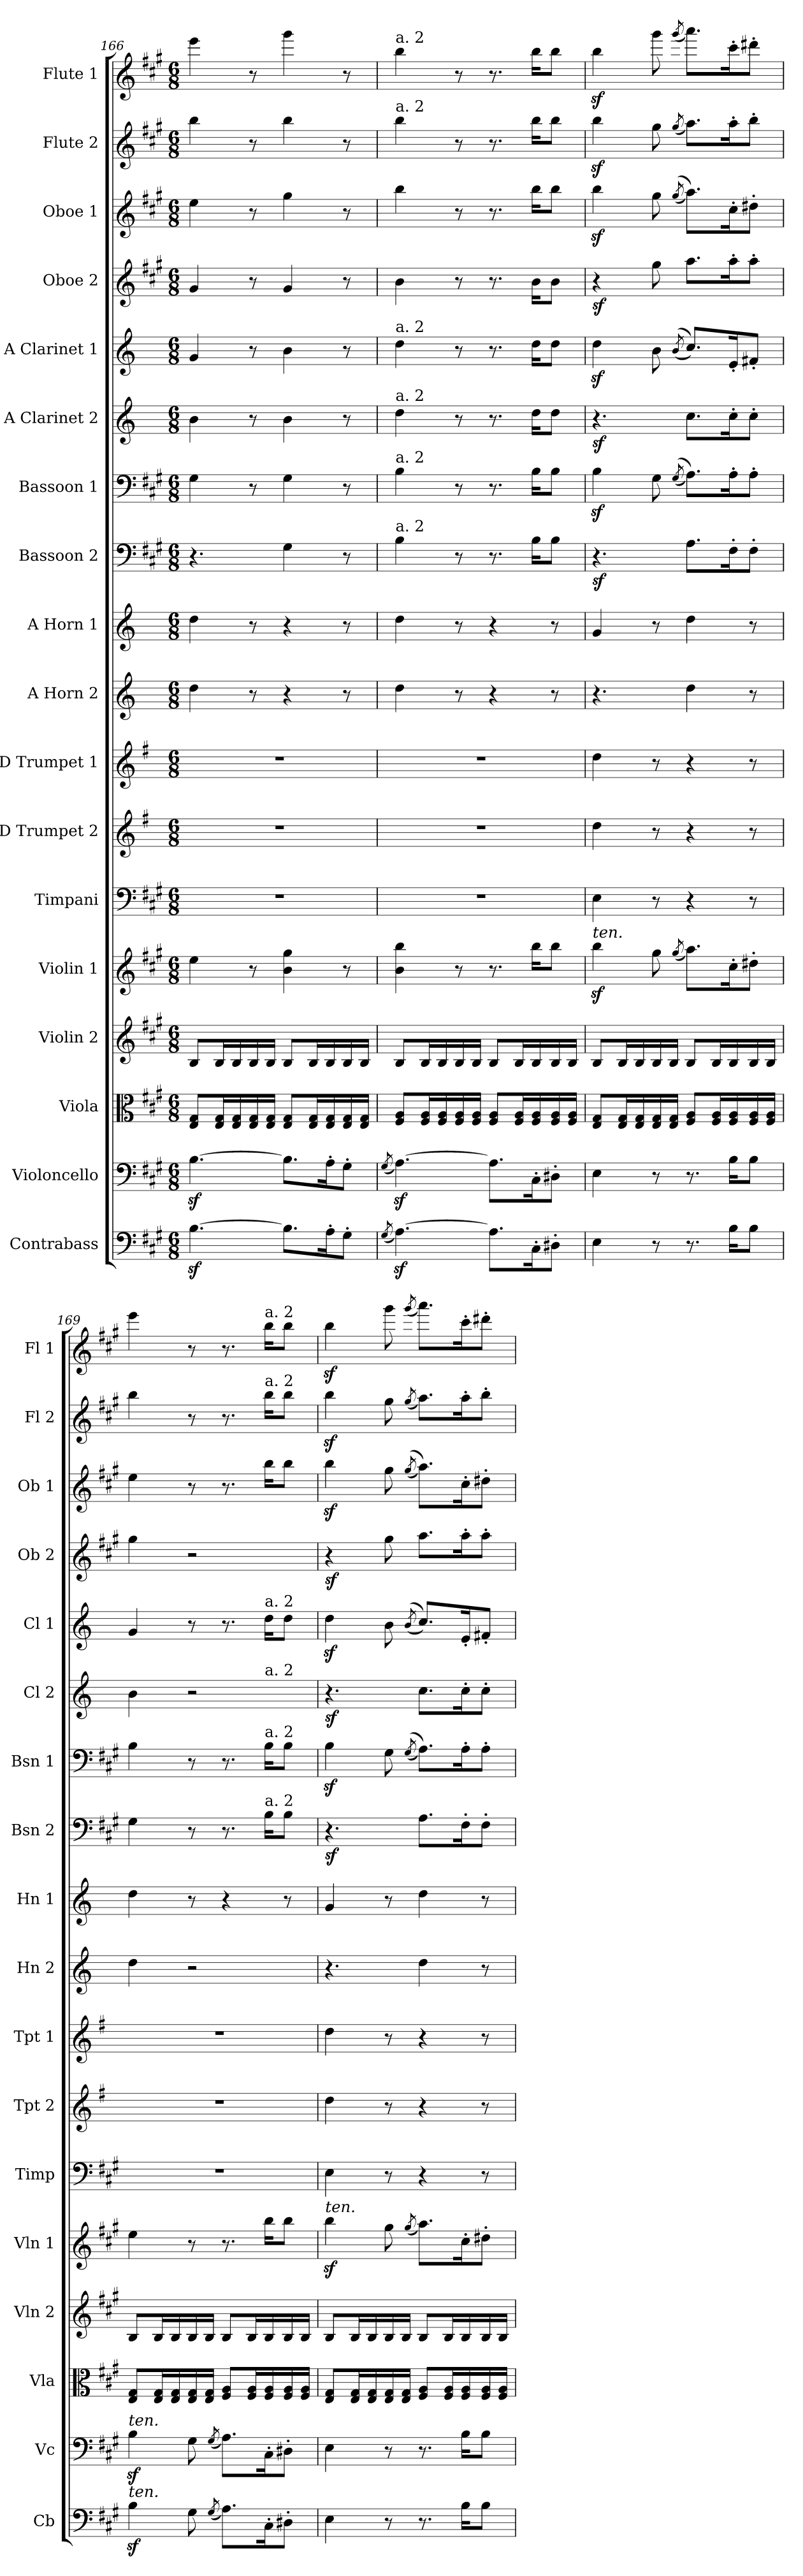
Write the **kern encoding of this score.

**kern	**kern	**kern	**kern	**kern	**kern	**kern	**kern	**kern	**kern	**kern	**dynam	**kern	**kern	**dynam	**kern	**kern	**dynam	**kern	**kern	**kern
*part18	*part17	*part16	*part15	*part14	*part13	*part12	*part11	*part10	*part9	*part8	*part8	*part7	*part6	*part6	*part5	*part4	*part4	*part3	*part2	*part1
*staff18	*staff17	*staff16	*staff15	*staff14	*staff13	*staff12	*staff11	*staff10	*staff9	*staff8	*staff8	*staff7	*staff6	*staff6	*staff5	*staff4	*staff4	*staff3	*staff2	*staff1
*I"Contrabass	*I"Violoncello	*I"Viola	*I"Violin 2	*I"Violin 1	*I"Timpani	*I"D Trumpet 2	*I"D Trumpet 1	*I"A Horn 2	*I"A Horn 1	*I"Bassoon 2	*	*I"Bassoon 1	*I"A Clarinet 2	*	*I"A Clarinet 1	*I"Oboe 2	*	*I"Oboe 1	*I"Flute 2	*I"Flute 1
*I'Cb	*I'Vc	*I'Vla	*I'Vln 2	*I'Vln 1	*I'Timp	*I'Tpt 2	*I'Tpt 1	*I'Hn 2	*I'Hn 1	*I'Bsn 2	*	*I'Bsn 1	*I'Cl 2	*	*I'Cl 1	*I'Ob 2	*	*I'Ob 1	*I'Fl 2	*I'Fl 1
!!LO:PB:g=z
*clefF4	*clefF4	*clefC3	*clefG2	*clefG2	*clefF4	*clefG2	*clefG2	*clefG2	*clefG2	*clefF4	*	*clefF4	*clefG2	*	*clefG2	*clefG2	*	*clefG2	*clefG2	*clefG2
*ITrd7c12	*	*	*	*	*	*ITrd-1c-2	*ITrd-1c-2	*ITrd2c3	*ITrd2c3	*	*	*	*ITrd2c3	*	*ITrd2c3	*	*	*	*	*
*k[f#c#g#]	*k[f#c#g#]	*k[f#c#g#]	*k[f#c#g#]	*k[f#c#g#]	*k[f#c#g#]	*k[f#c#g#]	*k[f#c#g#]	*k[f#c#g#]	*k[f#c#g#]	*k[f#c#g#]	*	*k[f#c#g#]	*k[f#c#g#]	*	*k[f#c#g#]	*k[f#c#g#]	*	*k[f#c#g#]	*k[f#c#g#]	*k[f#c#g#]
*M6/8	*M6/8	*M6/8	*M6/8	*M6/8	*M6/8	*M6/8	*M6/8	*M6/8	*M6/8	*M6/8	*	*M6/8	*M6/8	*	*M6/8	*M6/8	*	*M6/8	*M6/8	*M6/8
=166	=166	=166	=166	=166	=166	=166	=166	=166	=166	=166	=166	=166	=166	=166	=166	=166	=166	=166	=166	=166
[4.BBz<\	[4.Bz<\	8E/ 8G#/L	8B/L	4ee\	2.r	2.r	2.r	4b\	4b\	4.r	.	4G#\	4g#\	.	4e/	4g#/	.	4ee\	4bb\	4eee\
.	.	16E/ 16G#/L	16B/L	.	.	.	.	.	.	.	.	.	.	.	.	.	.	.	.	.
.	.	16E/ 16G#/	16B/	.	.	.	.	.	.	.	.	.	.	.	.	.	.	.	.	.
.	.	16E/ 16G#/	16B/	8r	.	.	.	8r	8r	.	.	8r	8r	.	8r	8r	.	8r	8r	8r
.	.	16E/ 16G#/JJ	16B/JJ	.	.	.	.	.	.	.	.	.	.	.	.	.	.	.	.	.
8.BB\L]	8.B\L]	8E/ 8G#/L	8B/L	4b\ 4gg#\	.	.	.	4r	4r	4G#\	.	4G#\	4g#\	.	4g#\	4g#/	.	4gg#\	4bb\	4ggg#\
.	.	16E/ 16G#/L	16B/L	.	.	.	.	.	.	.	.	.	.	.	.	.	.	.	.	.
16AA'\K	16A'\K	16E/ 16G#/	16B/	.	.	.	.	.	.	.	.	.	.	.	.	.	.	.	.	.
8GG#'\J	8G#'\J	16E/ 16G#/	16B/	8r	.	.	.	8r	8r	8r	.	8r	8r	.	8r	8r	.	8r	8r	8r
.	.	16E/ 16G#/JJ	16B/JJ	.	.	.	.	.	.	.	.	.	.	.	.	.	.	.	.	.
=167	=167	=167	=167	=167	=167	=167	=167	=167	=167	=167	=167	=167	=167	=167	=167	=167	=167	=167	=167	=167
(8qGG#/	(8qG#/	.	.	.	.	.	.	.	.	.	.	.	.	.	.	.	.	.	.	.
!	!	!	!	!	!	!	!	!	!	!	!	!	!	!	!	!	!	!	!	!LO:TX:a:t=a. 2
!	!	!	!	!	!	!	!	!	!	!	!	!	!	!	!	!	!	!	!LO:TX:a:t=a. 2	!
!	!	!	!	!	!	!	!	!	!	!	!	!	!	!	!LO:TX:a:t=a. 2	!	!	!	!	!
!	!	!	!	!	!	!	!	!	!	!	!	!	!LO:TX:a:t=a. 2	!	!	!	!	!	!	!
!	!	!	!	!	!	!	!	!	!	!	!	!LO:TX:a:t=a. 2	!	!	!	!	!	!	!	!
!	!	!	!	!	!	!	!	!	!	!LO:TX:a:t=a. 2	!	!	!	!	!	!	!	!	!	!
[4.AAz<\)	[4.Az<\)	8F#/ 8A/L	8B/L	4b\ 4bb\	2.r	2.r	2.r	4b\	4b\	4B\	.	4B\	4b\	.	4b\	4b\	.	4bb\	4bb\	4bb\
.	.	16F#/ 16A/L	16B/L	.	.	.	.	.	.	.	.	.	.	.	.	.	.	.	.	.
.	.	16F#/ 16A/	16B/	.	.	.	.	.	.	.	.	.	.	.	.	.	.	.	.	.
.	.	16F#/ 16A/	16B/	8r	.	.	.	8r	8r	8r	.	8r	8r	.	8r	8r	.	8r	8r	8r
.	.	16F#/ 16A/JJ	16B/JJ	.	.	.	.	.	.	.	.	.	.	.	.	.	.	.	.	.
8.AA\L]	8.A\L]	8F#/ 8A/L	8B/L	8.r	.	.	.	4r	4r	8.r	.	8.r	8.r	.	8.r	8.r	.	8.r	8.r	8.r
.	.	16F#/ 16A/L	16B/L	.	.	.	.	.	.	.	.	.	.	.	.	.	.	.	.	.
16CC#'\K	16C#'\K	16F#/ 16A/	16B/	16bb\KL	.	.	.	.	.	16B\KL	.	16B\KL	16b\KL	.	16b\KL	16b\KL	.	16bb\KL	16bb\KL	16bb\KL
8DD#X'\J	8D#X'\J	16F#/ 16A/	16B/	8bb\J	.	.	.	8r	8r	8B\J	.	8B\J	8b\J	.	8b\J	8b\J	.	8bb\J	8bb\J	8bb\J
.	.	16F#/ 16A/JJ	16B/JJ	.	.	.	.	.	.	.	.	.	.	.	.	.	.	.	.	.
=168	=168	=168	=168	=168	=168	=168	=168	=168	=168	=168	=168	=168	=168	=168	=168	=168	=168	=168	=168	=168
!	!	!	!	!LO:TX:a:i:t=ten.	!	!	!	!	!	!	!	!	!	!	!	!	!	!	!	!
!	!	!	!	!	!	!	!	!	!	!	!LO:DY:b	!	!	!LO:DY:b	!	!	!LO:DY:b	!	!	!
4EE\	4E\	8E/ 8G#/L	8B/L	4bbz<\	4E\	4ee\	4ee\	4.r	4e/	4.r	sf	4Bz<\	4.r	sf	4bz<\	4r	sf	4bbz<\	4bbz<\	4bbz<\
.	.	16E/ 16G#/L	16B/L	.	.	.	.	.	.	.	.	.	.	.	.	.	.	.	.	.
.	.	16E/ 16G#/	16B/	.	.	.	.	.	.	.	.	.	.	.	.	.	.	.	.	.
8r	8r	16E/ 16G#/	16B/	8gg#\	8r	8r	8r	.	8r	.	.	8G#\	.	.	8g#\	8gg#\	.	8gg#\	8gg#\	8ggg#\
.	.	16E/ 16G#/JJ	16B/JJ	.	.	.	.	.	.	.	.	.	.	.	.	.	.	.	.	.
.	.	.	.	(8qgg#/	.	.	.	.	.	.	.	((8qG#/	.	.	((8qg#/	.	.	((8qgg#/	(8qgg#/	(8qggg#/
8.r	8.r	8F#/ 8A/L	8B/L	8.aa\L)	4r	4r	4r	4b\	4b\	8.A\L	.	8.A\L))	8.a\L	.	8.a/L))	8.aa\L	.	8.aa\L))	8.aa\L)	8.aaa\L)
.	.	16F#/ 16A/L	16B/L	.	.	.	.	.	.	.	.	.	.	.	.	.	.	.	.	.
16BB\KL	16B\KL	16F#/ 16A/	16B/	16cc#'\K	.	.	.	.	.	16F#'\K	.	16A'\K	16a'\K	.	16c#'/K	16aa'\K	.	16cc#'\K	16aa'\K	16ccc#'\K
8BB\J	8B\J	16F#/ 16A/	16B/	8dd#X'\J	8r	8r	8r	8r	8r	8F#'\J	.	8A'\J	8a'\J	.	8d#X'/J	8aa'\J	.	8dd#X'\J	8bb'\J	8ddd#X'\J
.	.	16F#/ 16A/JJ	16B/JJ	.	.	.	.	.	.	.	.	.	.	.	.	.	.	.	.	.
=169	=169	=169	=169	=169	=169	=169	=169	=169	=169	=169	=169	=169	=169	=169	=169	=169	=169	=169	=169	=169
!	!LO:TX:a:i:t=ten.	!	!	!	!	!	!	!	!	!	!	!	!	!	!	!	!	!	!	!
!LO:TX:a:i:t=ten.	!	!	!	!	!	!	!	!	!	!	!	!	!	!	!	!	!	!	!	!
*	*	*	*	*	*	*	*	*	*	*	*	*	*^	*	*	*	*	*	*	*
4BBz<\	4Bz<\	8E/ 8G#/L	8B/L	4ee\	2.r	2.r	2.r	4b\	4b\	4G#\	.	4B\	4g#\	2ryy	.	4e/	4gg#\	.	4ee\	4bb\	4eee\
.	.	16E/ 16G#/L	16B/L	.	.	.	.	.	.	.	.	.	.	.	.	.	.	.	.	.	.
.	.	16E/ 16G#/	16B/	.	.	.	.	.	.	.	.	.	.	.	.	.	.	.	.	.	.
8GG#\	8G#\	16E/ 16G#/	16B/	8r	.	.	.	2r	8r	8r	.	8r	2r	.	.	8r	2r	.	8r	8r	8r
.	.	16E/ 16G#/JJ	16B/JJ	.	.	.	.	.	.	.	.	.	.	.	.	.	.	.	.	.	.
(8qGG#/	(8qG#/	.	.	.	.	.	.	.	.	.	.	.	.	.	.	.	.	.	.	.	.
8.AA\L)	8.A\L)	8F#/ 8A/L	8B/L	8.r	.	.	.	.	4r	8.r	.	8.r	.	.	.	8.r	.	.	8.r	8.r	8.r
.	.	16F#/ 16A/L	16B/L	.	.	.	.	.	.	.	.	.	.	16ryy	.	.	.	.	.	.	.
!	!	!	!	!	!	!	!	!	!	!	!	!	!	!	!	!	!	!	!	!	!LO:TX:a:t=a. 2
!	!	!	!	!	!	!	!	!	!	!	!	!	!	!	!	!	!	!	!	!LO:TX:a:t=a. 2	!
!	!	!	!	!	!	!	!	!	!	!	!	!	!	!	!	!LO:TX:a:t=a. 2	!	!	!	!	!
!	!	!	!	!	!	!	!	!	!	!	!	!	!	!LO:TX:a:t=a. 2	!	!	!	!	!	!	!
!	!	!	!	!	!	!	!	!	!	!	!	!LO:TX:a:t=a. 2	!	!	!	!	!	!	!	!	!
!	!	!	!	!	!	!	!	!	!	!LO:TX:a:t=a. 2	!	!	!	!	!	!	!	!	!	!	!
16CC#'\K	16C#'\K	16F#/ 16A/	16B/	16bb\KL	.	.	.	.	.	16B\KL	.	16B\KL	.	8.ryy	.	16b\KL	.	.	16bb\KL	16bb\KL	16bb\KL
8DD#X'\J	8D#X'\J	16F#/ 16A/	16B/	8bb\J	.	.	.	.	8r	8B\J	.	8B\J	.	.	.	8b\J	.	.	8bb\J	8bb\J	8bb\J
.	.	16F#/ 16A/JJ	16B/JJ	.	.	.	.	.	.	.	.	.	.	.	.	.	.	.	.	.	.
=170	=170	=170	=170	=170	=170	=170	=170	=170	=170	=170	=170	=170	=170	=170	=170	=170	=170	=170	=170	=170	=170
!	!	!	!	!LO:TX:a:i:t=ten.	!	!	!	!	!	!	!	!	!	!	!	!	!	!	!	!	!
!	!	!	!	!	!	!	!	!	!	!	!LO:DY:b	!	!	!	!LO:DY:b	!	!	!LO:DY:b	!	!	!
*	*	*	*	*	*	*	*	*	*	*	*	*	*v	*v	*	*	*	*	*	*	*
4EE\	4E\	8E/ 8G#/L	8B/L	4bbz<\	4E\	4ee\	4ee\	4.r	4e/	4.r	sf	4Bz<\	4.r	sf	4bz<\	4r	sf	4bbz<\	4bbz<\	4bbz<\
.	.	16E/ 16G#/L	16B/L	.	.	.	.	.	.	.	.	.	.	.	.	.	.	.	.	.
.	.	16E/ 16G#/	16B/	.	.	.	.	.	.	.	.	.	.	.	.	.	.	.	.	.
8r	8r	16E/ 16G#/	16B/	8gg#\	8r	8r	8r	.	8r	.	.	8G#\	.	.	8g#\	8gg#\	.	8gg#\	8gg#\	8ggg#\
.	.	16E/ 16G#/JJ	16B/JJ	.	.	.	.	.	.	.	.	.	.	.	.	.	.	.	.	.
.	.	.	.	(8qgg#/	.	.	.	.	.	.	.	((8qG#/	.	.	((8qg#/	.	.	((8qgg#/	(8qgg#/	(8qggg#/
8.r	8.r	8F#/ 8A/L	8B/L	8.aa\L)	4r	4r	4r	4b\	4b\	8.A\L	.	8.A\L))	8.a\L	.	8.a/L))	8.aa\L	.	8.aa\L))	8.aa\L)	8.aaa\L)
.	.	16F#/ 16A/L	16B/L	.	.	.	.	.	.	.	.	.	.	.	.	.	.	.	.	.
16BB\KL	16B\KL	16F#/ 16A/	16B/	16cc#'\K	.	.	.	.	.	16F#'\K	.	16A'\K	16a'\K	.	16c#'/K	16aa'\K	.	16cc#'\K	16aa'\K	16ccc#'\K
8BB\J	8B\J	16F#/ 16A/	16B/	8dd#X'\J	8r	8r	8r	8r	8r	8F#'\J	.	8A'\J	8a'\J	.	8d#X'/J	8aa'\J	.	8dd#X'\J	8bb'\J	8ddd#X'\J
.	.	16F#/ 16A/JJ	16B/JJ	.	.	.	.	.	.	.	.	.	.	.	.	.	.	.	.	.
=	=	=	=	=	=	=	=	=	=	=	=	=	=	=	=	=	=	=	=	=
*-	*-	*-	*-	*-	*-	*-	*-	*-	*-	*-	*-	*-	*-	*-	*-	*-	*-	*-	*-	*-
